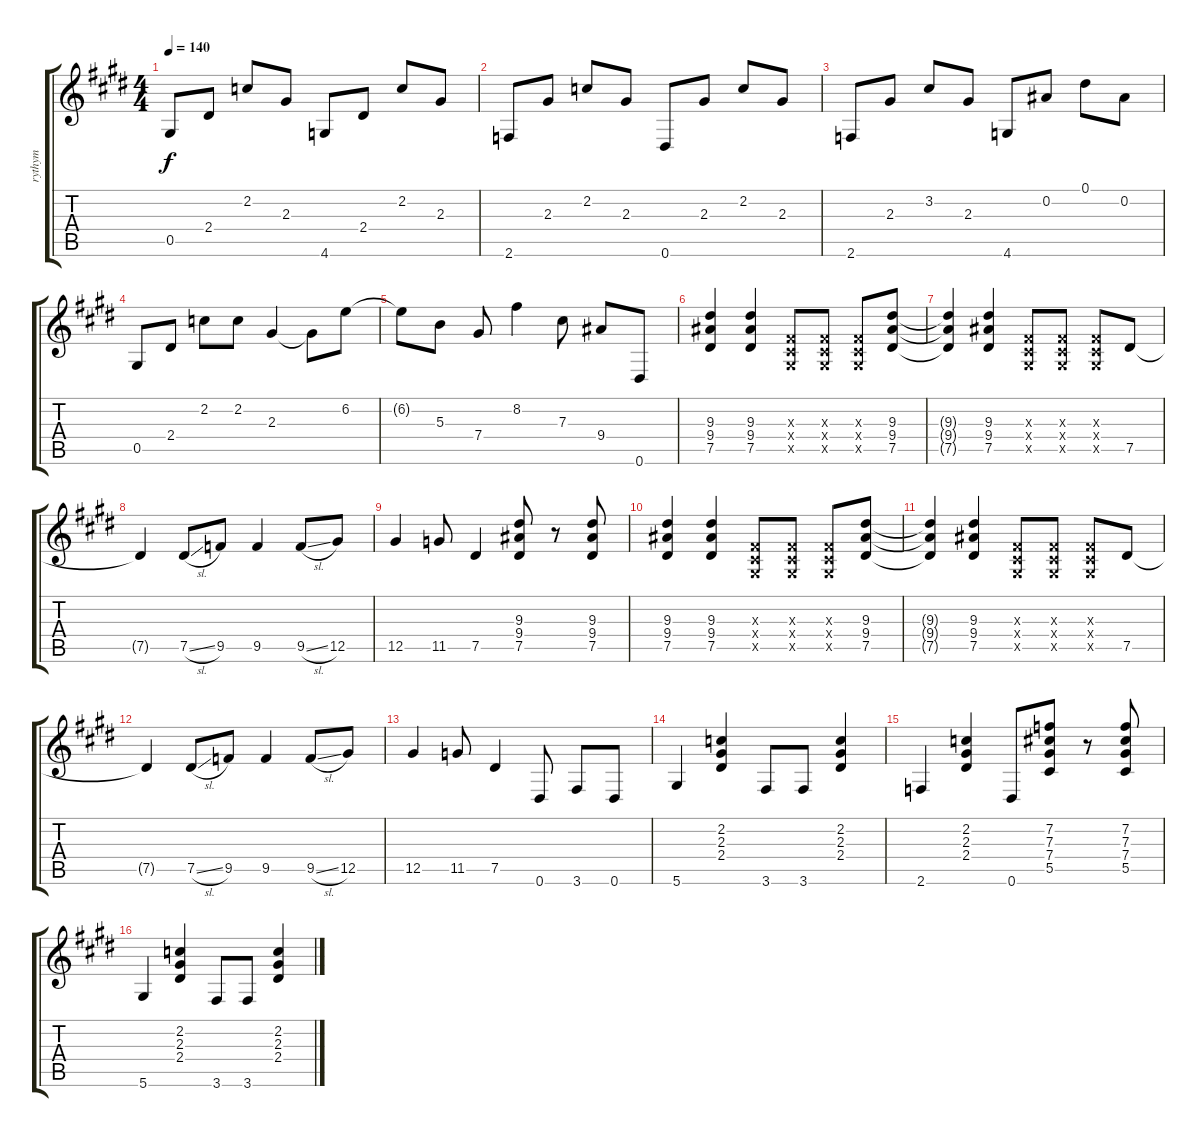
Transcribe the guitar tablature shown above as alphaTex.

\track ("rythym" "rythym") {instrument distortionguitar}
\staff {score tabs}
\tuning (Eb4 Bb3 Gb3 Db3 Ab2 Eb2) {hide}
\ts (4 4)
\tempo 140
\clef g2
\ks e
0.5.8{dy f} 2.4.8 2.2.8 2.3.8 4.6.8 2.4.8 2.2.8 2.3.8 |
2.6.8 2.3.8 2.2.8 2.3.8 0.6.8 2.3.8 2.2.8 2.3.8 |
2.6.8 2.3.8 3.2.8 2.3.8 4.6.8 0.2.8 0.1.8 0.2.8 |
0.5.8 2.4.8 2.2.8 2.2.8 2.3.4 2.3{t}.8 6.2.8{volume 13 instrument overdrivenguitar} |
6.2{t}.8 5.3.8 7.4.8 8.2.4 7.3.8 9.4.8 0.6.8 |
(9.3 9.4 7.5).4 (9.3 9.4 7.5).4 (0.3{x} 0.4{x} 0.5{x}).8 (0.3{x} 0.4{x} 0.5{x}).8 (0.3{x} 0.4{x} 0.5{x}).8 (9.3 9.4 7.5).8 |
(9.3{t} 9.4{t} 7.5{t}).4 (9.3 9.4 7.5).4 (0.3{x} 0.4{x} 0.5{x}).8 (0.3{x} 0.4{x} 0.5{x}).8 (0.3{x} 0.4{x} 0.5{x}).8 7.5.8 |
7.5{t}.4 7.5{sl}.8 9.5.8 9.5.4 9.5{sl}.8 12.5.8 |
12.5.4 11.5.8 7.5.4 (9.3 9.4 7.5).8 r.8 (9.3 9.4 7.5).8 |
(9.3 9.4 7.5).4 (9.3 9.4 7.5).4 (0.3{x} 0.4{x} 0.5{x}).8 (0.3{x} 0.4{x} 0.5{x}).8 (0.3{x} 0.4{x} 0.5{x}).8 (9.3 9.4 7.5).8 |
(9.3{t} 9.4{t} 7.5{t}).4 (9.3 9.4 7.5).4 (0.3{x} 0.4{x} 0.5{x}).8 (0.3{x} 0.4{x} 0.5{x}).8 (0.3{x} 0.4{x} 0.5{x}).8 7.5.8 |
7.5{t}.4 7.5{sl}.8 9.5.8 9.5.4 9.5{sl}.8 12.5.8 |
12.5.4 11.5.8 7.5.4 0.6.8 3.6.8 0.6.8 |
5.6.4 (2.2 2.3 2.4).4 3.6.8 3.6.8 (2.2 2.3 2.4).4 |
2.6.4 (2.2 2.3 2.4).4 0.6.8 (7.2 7.3 7.4 5.5).8 r.8 (7.2 7.3 7.4 5.5).8 |
5.6.4 (2.2 2.3 2.4).4 3.6.8 3.6.8 (2.2 2.3 2.4).4
